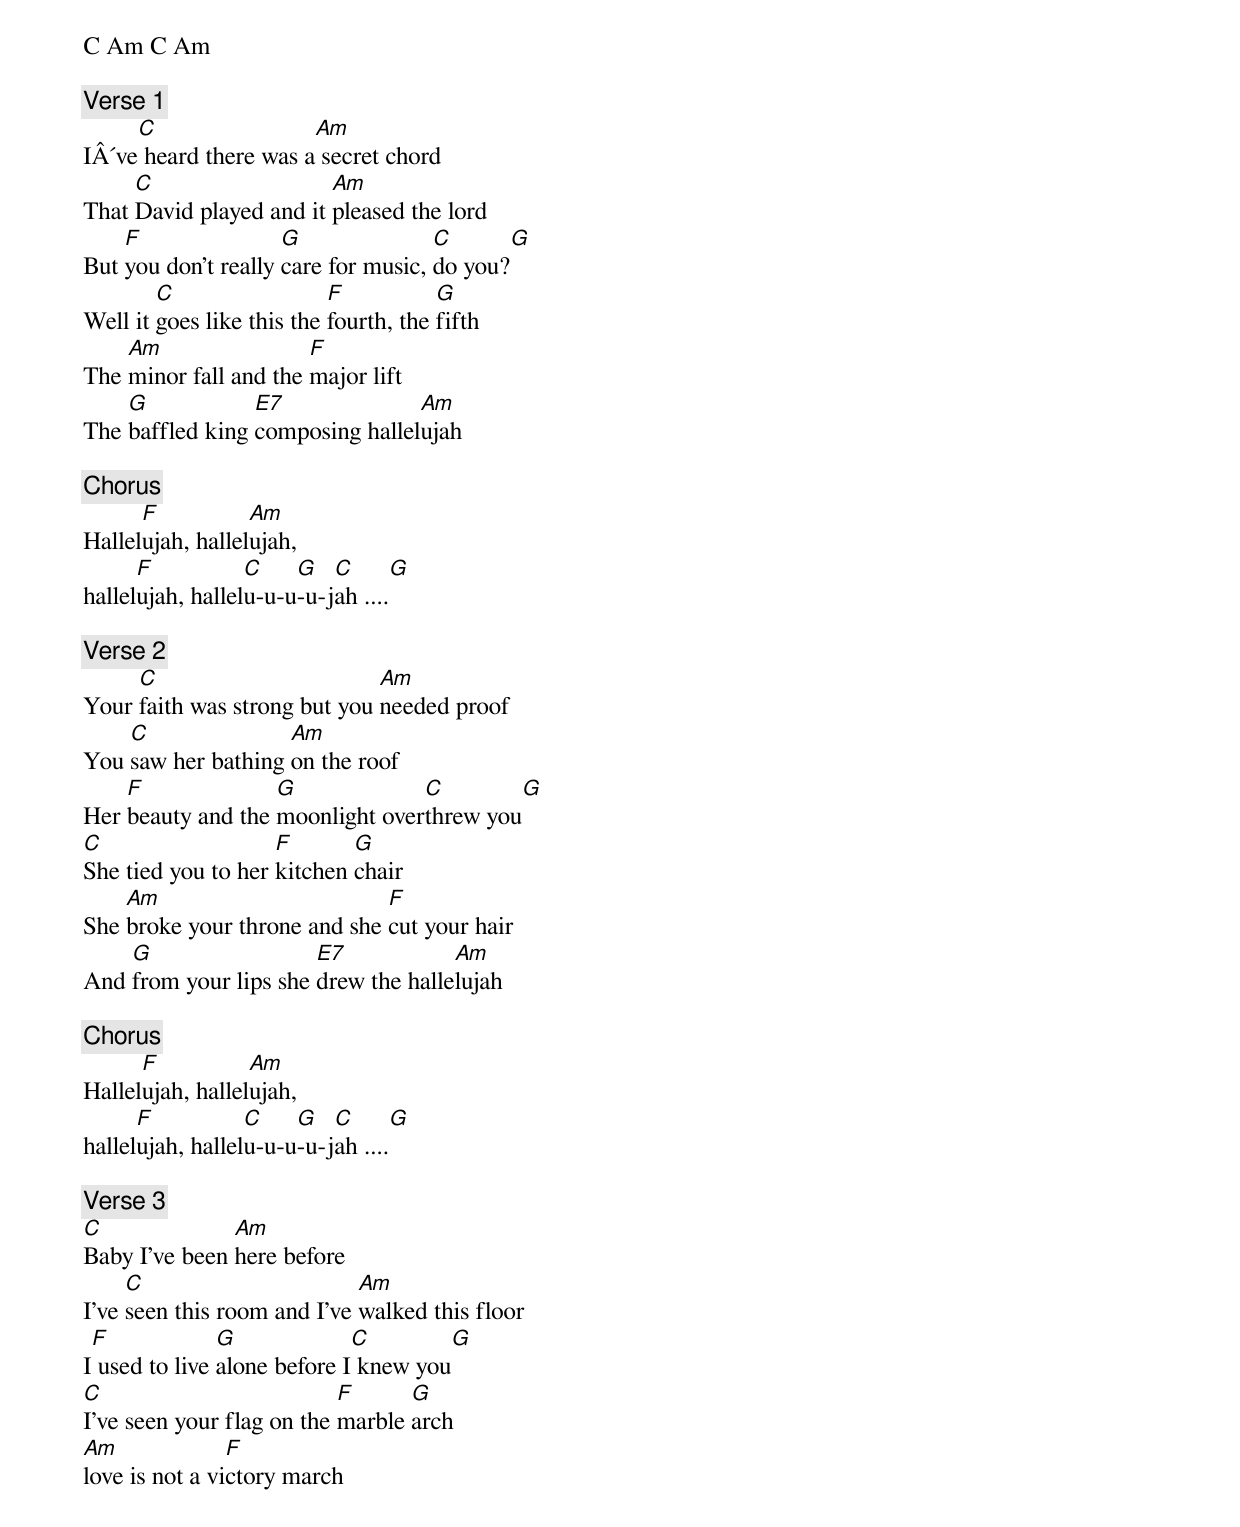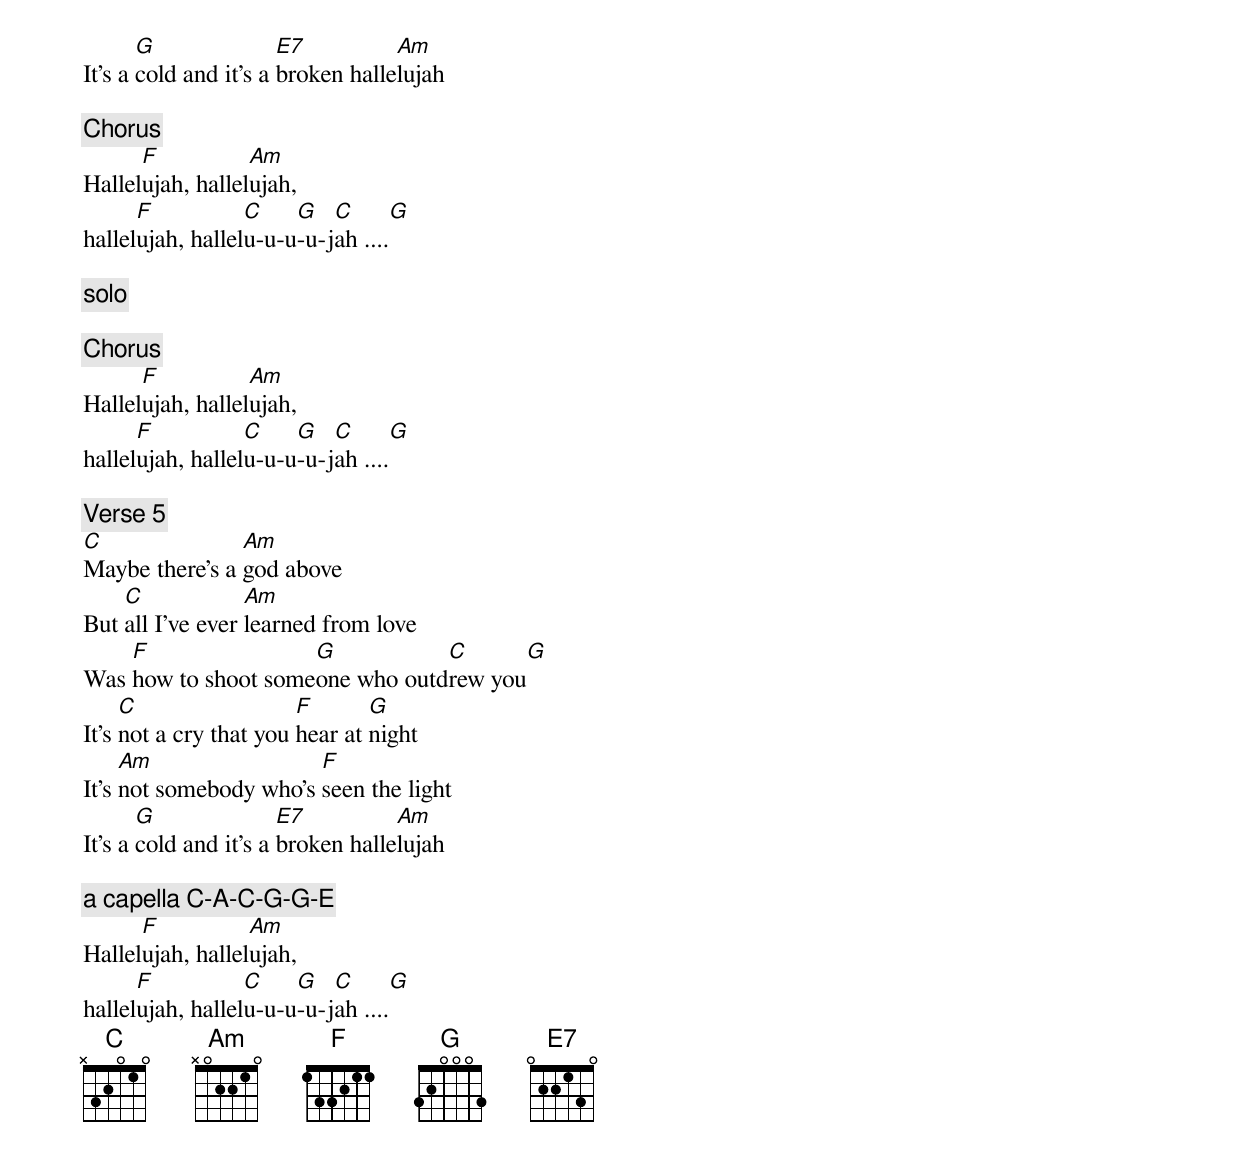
C Am C Am

[Verse 1]
     C                 Am
IÂ´ve heard there was a secret chord
     C                   Am
That David played and it pleased the lord
    F                G               C        G
But you don't really care for music, do you?
        C                  F           G
Well it goes like this the fourth, the fifth
    Am                 F
The minor fall and the major lift
    G            E7              Am
The baffled king composing hallelujah

[Chorus]
      F           Am
Hallelujah, hallelujah,
      F           C    G   C      G
hallelujah, hallelu-u-u-u-jah ....

[Verse 2]
     C                        Am
Your faith was strong but you needed proof
    C               Am
You saw her bathing on the roof
    F              G             C            G
Her beauty and the moonlight overthrew you
C                   F       G
She tied you to her kitchen chair
    Am                        F
She broke your throne and she cut your hair
    G                  E7            Am
And from your lips she drew the hallelujah

[Chorus]
      F           Am
Hallelujah, hallelujah,
      F           C    G   C      G
hallelujah, hallelu-u-u-u-jah ....

[Verse 3]
C              Am
Baby I've been here before
     C                       Am
I've seen this room and I've walked this floor
 F             G             C          G
I used to live alone before I knew you
C                          F      G
I've seen your flag on the marble arch
Am              F
love is not a victory march
       G               E7          Am
It's a cold and it's a broken hallelujah

[Chorus]
      F           Am
Hallelujah, hallelujah,
      F           C    G   C      G
hallelujah, hallelu-u-u-u-jah ....

[solo]

[Chorus]
      F           Am
Hallelujah, hallelujah,
      F           C    G   C      G
hallelujah, hallelu-u-u-u-jah ....

[Verse 5]
C               Am
Maybe there's a god above
    C             Am
But all I've ever learned from love
    F                G           C          G
Was how to shoot someone who outdrew you
     C                  F       G
It's not a cry that you hear at night
     Am                 F
It's not somebody who's seen the light
       G               E7          Am
It's a cold and it's a broken hallelujah

[a capella C-A-C-G-G-E]
      F           Am
Hallelujah, hallelujah,
      F           C    G   C      G
hallelujah, hallelu-u-u-u-jah ....
